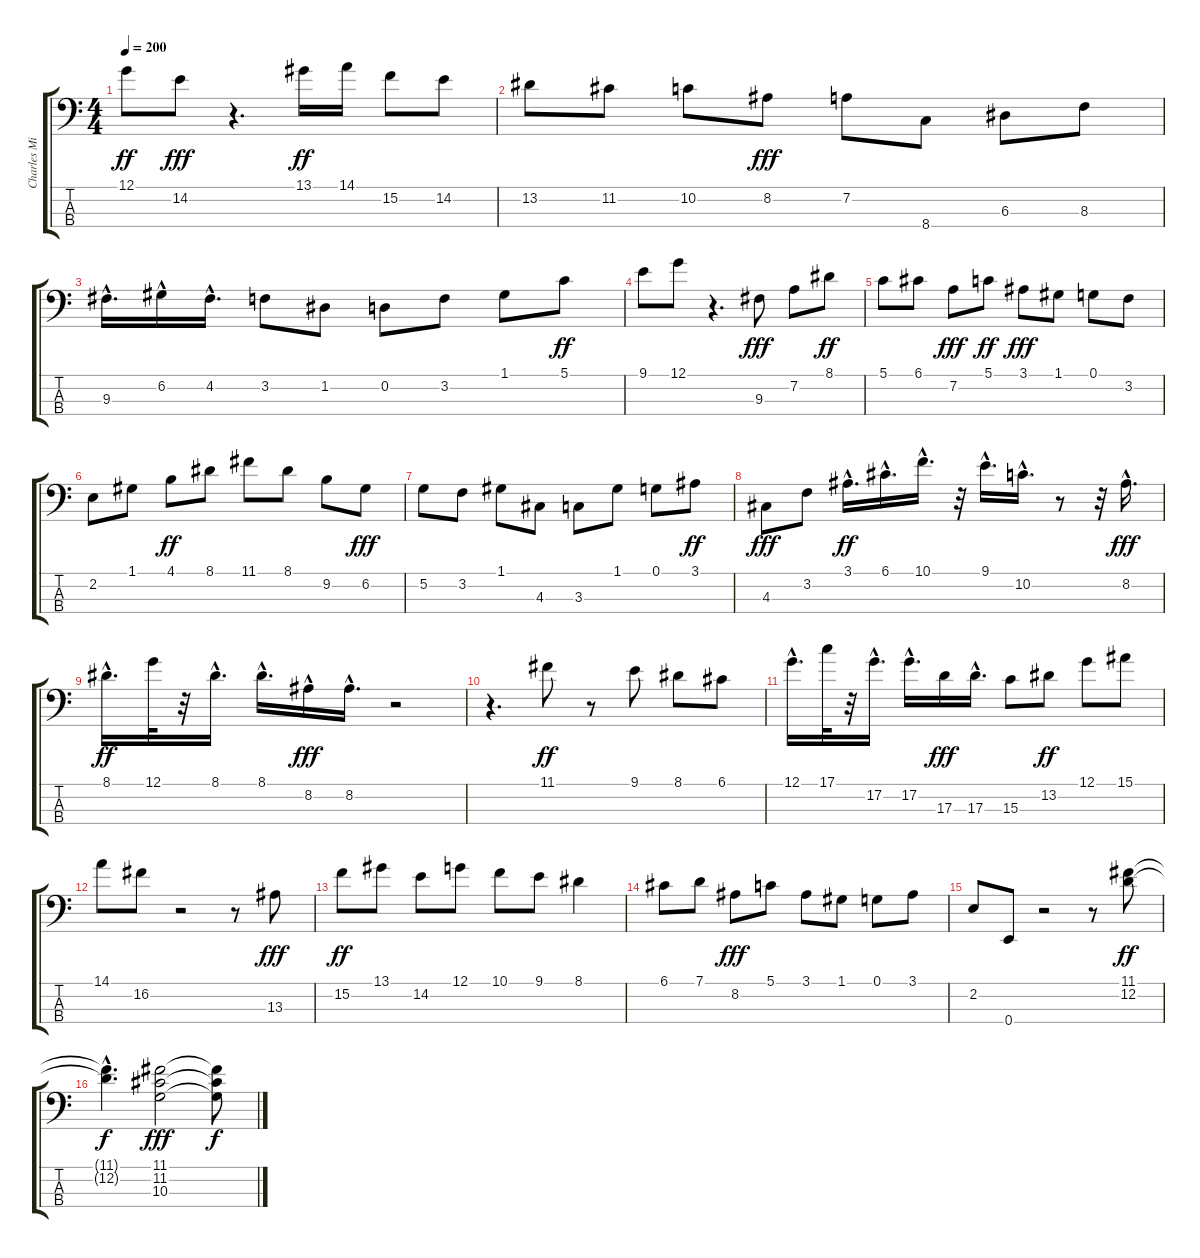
\track ("Charles Mingus" "Charles Mi") {instrument acousticbass}
\staff {score tabs}
\tuning (G2 D2 A1 E1) {hide}
\ts (4 4)
\tempo 200
\clef f4
\ks c
12.1.8{dy ff} 14.2.8{dy fff} r.4{d} 13.1.16{dy ff} 14.1.16 15.2.8 14.2.8 |
13.2.8 11.2.8 10.2.8 8.2.8{dy fff} 7.2.8 8.4.8 6.3.8 8.3.8 |
9.3{hac}.16{d} 6.2{hac}.16 4.2{hac}.16{d} 3.2.8 1.2.8 0.2.8 3.2.8 1.1.8 5.1.8{dy ff} |
9.1.8 12.1.8 r.4{d} 9.3.8{dy fff} 7.2.8 8.1.8{dy ff} |
5.1.8 6.1.8 7.2.8{dy fff} 5.1.8{dy ff} 3.1.8{dy fff} 1.1.8 0.1.8 3.2.8 |
2.2.8 1.1.8 4.1.8{dy ff} 8.1.8 11.1.8 8.1.8 9.2.8 6.2.8{dy fff} |
5.2.8 3.2.8 1.1.8 4.3.8 3.3.8 1.1.8 0.1.8 3.1.8{dy ff} |
4.3.8{dy fff} 3.2.8 3.1{hac}.16{d dy ff} 6.1{hac}.16{d} 10.1{hac}.16{d} r.32 9.1{hac}.16{d} 10.2{hac}.16{d} r.8 r.32 8.2{hac}.16{d dy fff} |
8.1{hac}.16{d dy ff} 12.1.32 r.32 8.1{hac}.16{d} 8.1{hac}.16{d} 8.2{hac}.16{dy fff} 8.2{hac}.16{d} r.2 |
r.4{d} 11.1.8{dy ff} r.8 9.1.8 8.1.8 6.1.8 |
12.1{hac}.16{d} 17.1.32 r.32 17.2{hac}.16{d} 17.2{hac}.16{d} 17.3.16{dy fff} 17.3{hac}.16{d} 15.3.8 13.2.8{dy ff} 12.1.8 15.1.8 |
14.1.8 16.2.8 r.2 r.8 13.3.8{dy fff} |
15.2.8{dy ff} 13.1.8 14.2.8 12.1.8 10.1.8 9.1.8 8.1.4 |
6.1.8 7.1.8 8.2.8{dy fff} 5.1.8 3.1.8 1.1.8 0.1.8 3.1.8 |
2.2.8 0.4.8 r.2 r.8 (11.1 12.2).8{dy ff} |
(11.1{hac t} 12.2{hac t}).4{d dy f} (11.1 11.2 10.3).2{dy fff} (11.1{t} 11.2{t} 10.3{t}).8{dy f}
